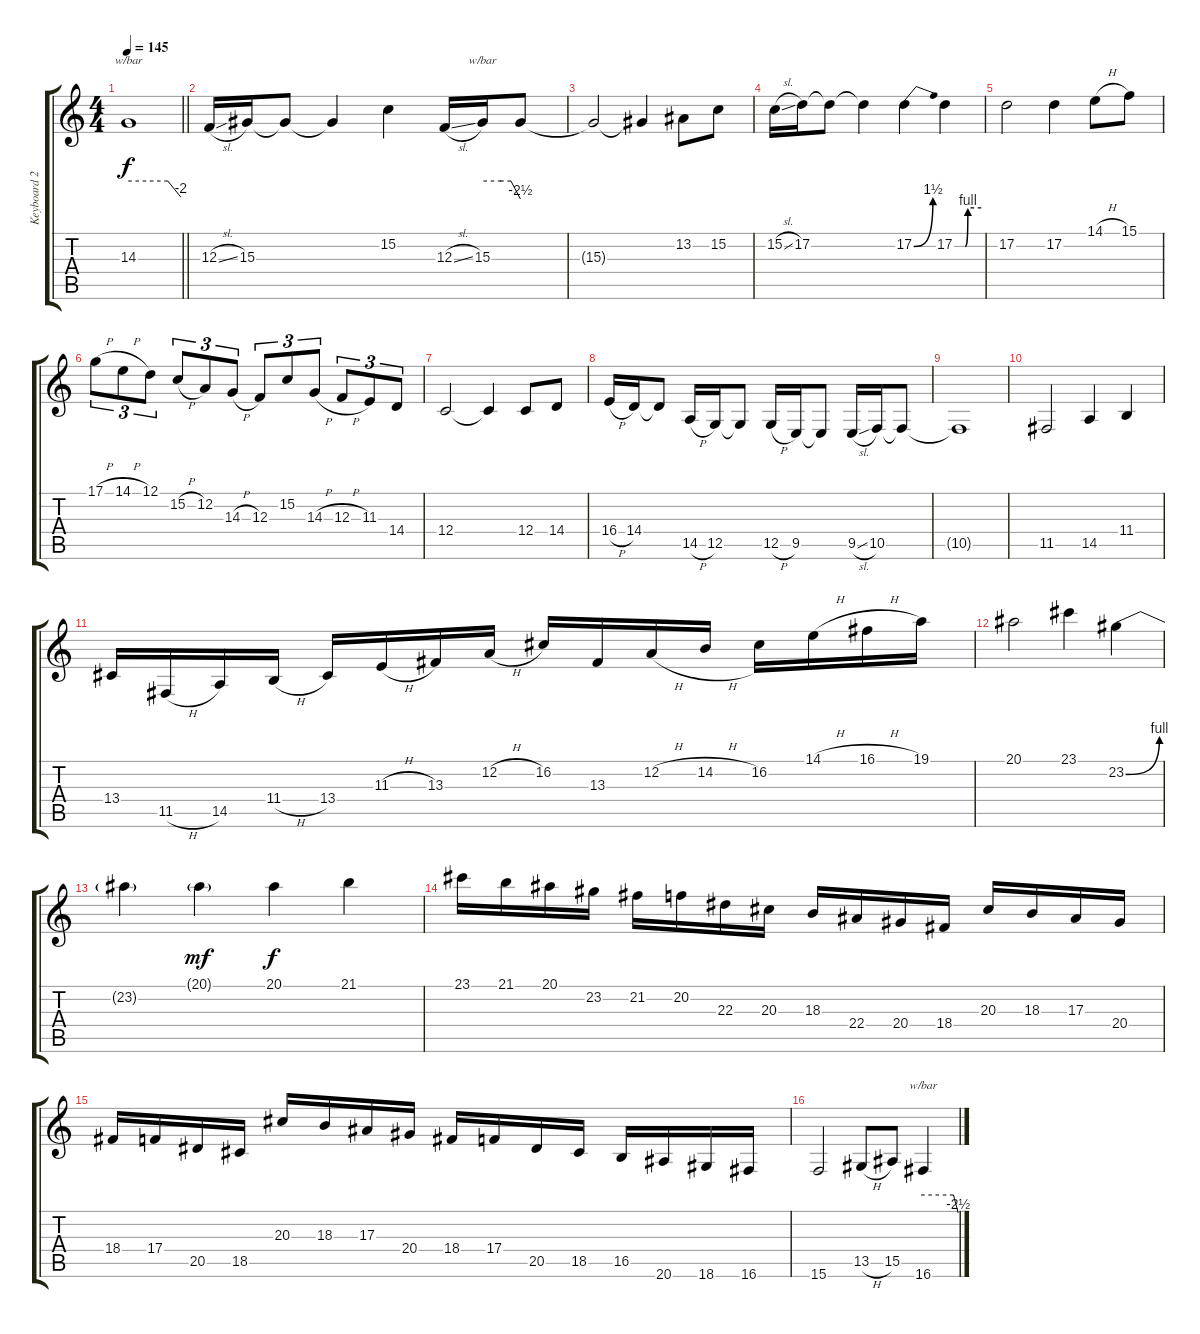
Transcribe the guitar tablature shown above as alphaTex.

\track ("Keyboard 2 [Lead]" "Keyboard 2") {instrument lead8bassandlead}
\staff {score tabs}
\tuning (D4 A3 F3 C3 G2 D2) {hide}
\ts (4 4)
\tempo 145
\clef g2
\barLineRight lightlight
\ks c
14.3.1{tbe (custom default 0 0 45 0 60 -8) dy f} |
12.3{sl}.16 15.3.16 15.3{t}.8 15.3{t}.4 15.2.4 12.3{sl}.16 15.3.16{tbe (custom default 0 0 30 0 45 0 60 -10)} 15.3{t}.8 |
15.3{t}.2 15.3{t}.4 13.2.8 15.2.8 |
15.2{sl}.16 17.2.16 17.2{t}.8 17.2{t}.4 17.2{be (bend 0 0 60 6)}.4 17.2{be (custom 0 0 24 0 30 4 60 4)}.4 |
17.2.2 17.2.4 14.1{h}.8 15.1.8 |
17.1{h}.8{tu (3 2)} 14.1{h}.8{tu (3 2)} 12.1.8{tu (3 2)} 15.2{h}.8{tu (3 2)} 12.2.8{tu (3 2)} 14.3{h}.8{tu (3 2)} 12.3.8{tu (3 2)} 15.2.8{tu (3 2)} 14.3{h}.8{tu (3 2)} 12.3{h}.8{tu (3 2)} 11.3.8{tu (3 2)} 14.4.8{tu (3 2)} |
12.4.2 12.4{t}.4 12.4.8 14.4.8 |
16.4{h}.16 14.4.16 14.4{t}.8 14.5{h}.16 12.5.16 12.5{t}.8 12.5{h}.16 9.5.16 9.5{t}.8 9.5{sl}.16 10.5.16 10.5{t}.8 |
10.5{t}.1 |
11.5.2 14.5.4 11.4.4 |
13.4.16 11.5{h}.16 14.5.16 11.4{h}.16 13.4.16 11.3{h}.16 13.3.16 12.2{h}.16 16.2.16 13.3.16 12.2{h}.16 14.2{h}.16 16.2.16 14.1{h}.16 16.1{h}.16 19.1.16 |
20.1.2 23.1.4 23.2{be (bend 0 0 60 4)}.4 |
23.2{t}.4 20.1{g}.4{dy mf} 20.1.4{dy f} 21.1.4 |
23.1.16 21.1.16 20.1.16 23.2.16 21.2.16 20.2.16 22.3.16 20.3.16 18.3.16 22.4.16 20.4.16 18.4.16 20.3.16 18.3.16 17.3.16 20.4.16 |
18.4.16 17.4.16 20.5.16 18.5.16 20.3.16 18.3.16 17.3.16 20.4.16 18.4.16 17.4.16 20.5.16 18.5.16 16.5.16 20.6.16 18.6.16 16.6.16 |
15.6.2 13.5{h}.8 15.5.8 16.6.4{tbe (custom default 0 0 52 0 60 -10)}
